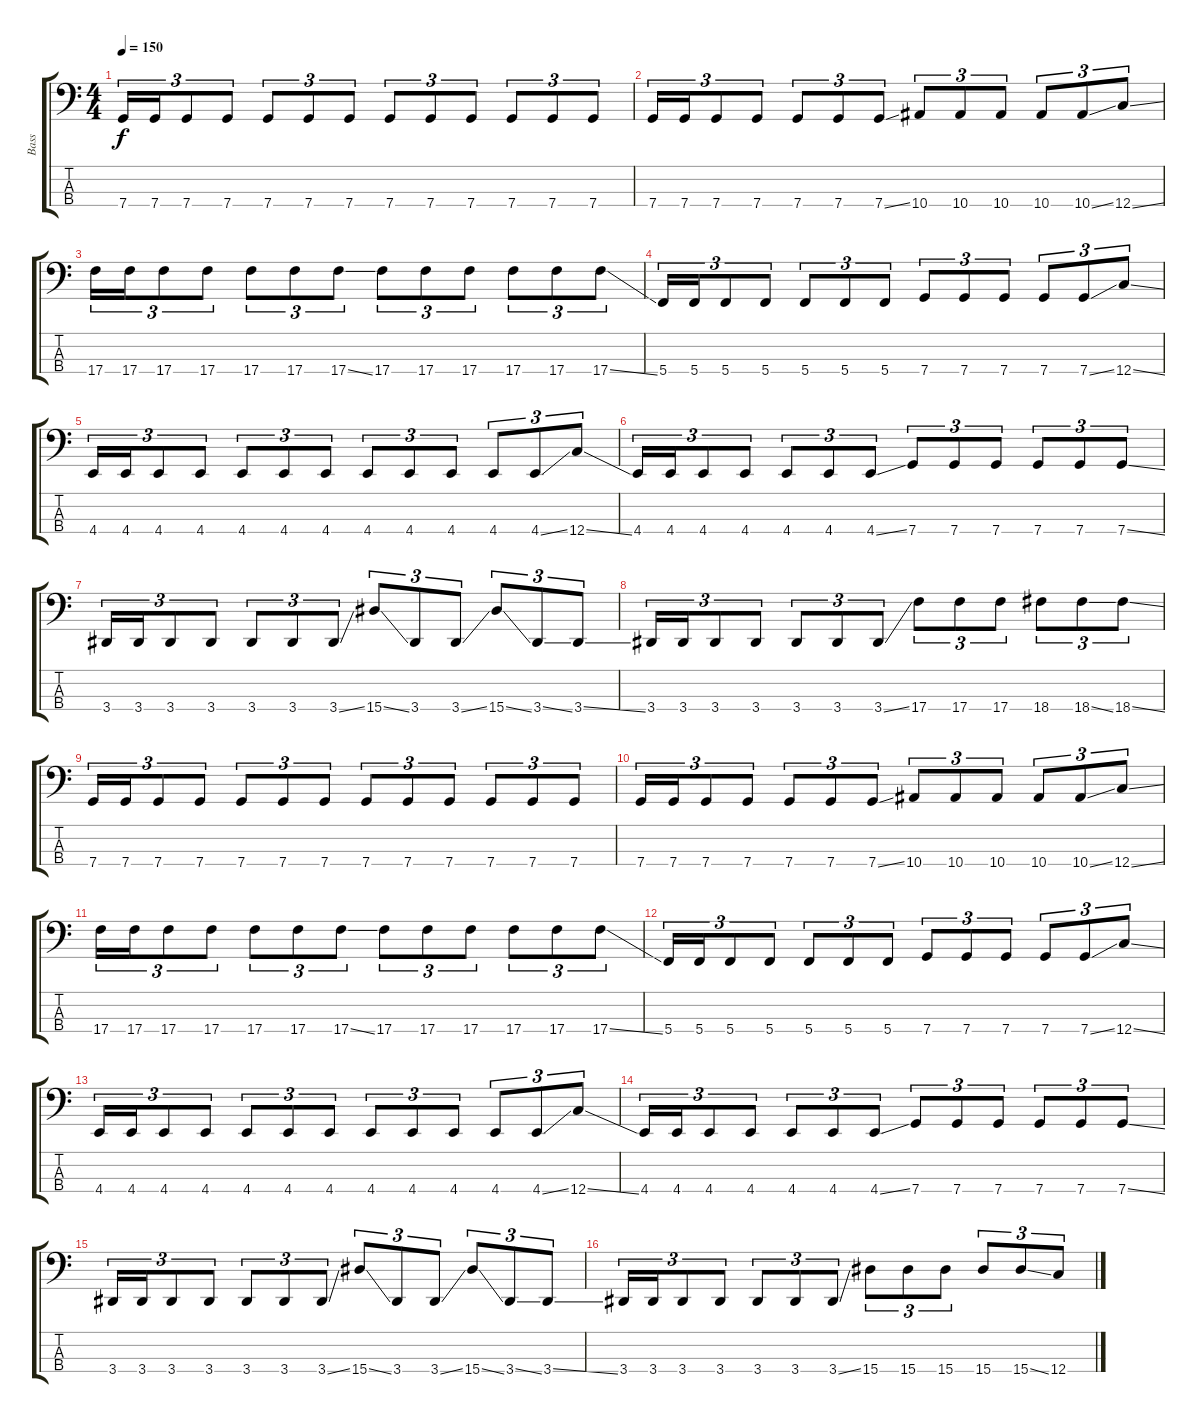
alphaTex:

\track ("Bass" "Bass") {instrument electricbasspick}
\staff {score tabs}
\tuning (F2 C2 G1 C1) {hide}
\ts (4 4)
\tempo 150
\clef f4
\ks c
7.4.16{tu (3 2) dy f} 7.4.16{tu (3 2)} 7.4.8{tu (3 2)} 7.4.8{tu (3 2)} 7.4.8{tu (3 2)} 7.4.8{tu (3 2)} 7.4.8{tu (3 2)} 7.4.8{tu (3 2)} 7.4.8{tu (3 2)} 7.4.8{tu (3 2)} 7.4.8{tu (3 2)} 7.4.8{tu (3 2)} 7.4.8{tu (3 2)} |
7.4.16{tu (3 2)} 7.4.16{tu (3 2)} 7.4.8{tu (3 2)} 7.4.8{tu (3 2)} 7.4.8{tu (3 2)} 7.4.8{tu (3 2)} 7.4{ss}.8{tu (3 2)} 10.4.8{tu (3 2)} 10.4.8{tu (3 2)} 10.4.8{tu (3 2)} 10.4.8{tu (3 2)} 10.4{ss}.8{tu (3 2)} 12.4{ss}.8{tu (3 2)} |
17.4.16{tu (3 2)} 17.4.16{tu (3 2)} 17.4.8{tu (3 2)} 17.4.8{tu (3 2)} 17.4.8{tu (3 2)} 17.4.8{tu (3 2)} 17.4{ss}.8{tu (3 2)} 17.4.8{tu (3 2)} 17.4.8{tu (3 2)} 17.4.8{tu (3 2)} 17.4.8{tu (3 2)} 17.4.8{tu (3 2)} 17.4{ss}.8{tu (3 2)} |
5.4.16{tu (3 2)} 5.4.16{tu (3 2)} 5.4.8{tu (3 2)} 5.4.8{tu (3 2)} 5.4.8{tu (3 2)} 5.4.8{tu (3 2)} 5.4.8{tu (3 2)} 7.4.8{tu (3 2)} 7.4.8{tu (3 2)} 7.4.8{tu (3 2)} 7.4.8{tu (3 2)} 7.4{ss}.8{tu (3 2)} 12.4{ss}.8{tu (3 2)} |
4.4.16{tu (3 2)} 4.4.16{tu (3 2)} 4.4.8{tu (3 2)} 4.4.8{tu (3 2)} 4.4.8{tu (3 2)} 4.4.8{tu (3 2)} 4.4.8{tu (3 2)} 4.4.8{tu (3 2)} 4.4.8{tu (3 2)} 4.4.8{tu (3 2)} 4.4.8{tu (3 2)} 4.4{ss}.8{tu (3 2)} 12.4{ss}.8{tu (3 2)} |
4.4.16{tu (3 2)} 4.4.16{tu (3 2)} 4.4.8{tu (3 2)} 4.4.8{tu (3 2)} 4.4.8{tu (3 2)} 4.4.8{tu (3 2)} 4.4{ss}.8{tu (3 2)} 7.4.8{tu (3 2)} 7.4.8{tu (3 2)} 7.4.8{tu (3 2)} 7.4.8{tu (3 2)} 7.4.8{tu (3 2)} 7.4{ss}.8{tu (3 2)} |
3.4.16{tu (3 2)} 3.4.16{tu (3 2)} 3.4.8{tu (3 2)} 3.4.8{tu (3 2)} 3.4.8{tu (3 2)} 3.4.8{tu (3 2)} 3.4{ss}.8{tu (3 2)} 15.4{ss}.8{tu (3 2)} 3.4.8{tu (3 2)} 3.4{ss}.8{tu (3 2)} 15.4{ss}.8{tu (3 2)} 3.4{ss}.8{tu (3 2)} 3.4{ss}.8{tu (3 2)} |
3.4.16{tu (3 2)} 3.4.16{tu (3 2)} 3.4.8{tu (3 2)} 3.4.8{tu (3 2)} 3.4.8{tu (3 2)} 3.4.8{tu (3 2)} 3.4{ss}.8{tu (3 2)} 17.4.8{tu (3 2)} 17.4.8{tu (3 2)} 17.4.8{tu (3 2)} 18.4.8{tu (3 2)} 18.4{ss}.8{tu (3 2)} 18.4{ss}.8{tu (3 2)} |
7.4.16{tu (3 2)} 7.4.16{tu (3 2)} 7.4.8{tu (3 2)} 7.4.8{tu (3 2)} 7.4.8{tu (3 2)} 7.4.8{tu (3 2)} 7.4.8{tu (3 2)} 7.4.8{tu (3 2)} 7.4.8{tu (3 2)} 7.4.8{tu (3 2)} 7.4.8{tu (3 2)} 7.4.8{tu (3 2)} 7.4.8{tu (3 2)} |
7.4.16{tu (3 2)} 7.4.16{tu (3 2)} 7.4.8{tu (3 2)} 7.4.8{tu (3 2)} 7.4.8{tu (3 2)} 7.4.8{tu (3 2)} 7.4{ss}.8{tu (3 2)} 10.4.8{tu (3 2)} 10.4.8{tu (3 2)} 10.4.8{tu (3 2)} 10.4.8{tu (3 2)} 10.4{ss}.8{tu (3 2)} 12.4{ss}.8{tu (3 2)} |
17.4.16{tu (3 2)} 17.4.16{tu (3 2)} 17.4.8{tu (3 2)} 17.4.8{tu (3 2)} 17.4.8{tu (3 2)} 17.4.8{tu (3 2)} 17.4{ss}.8{tu (3 2)} 17.4.8{tu (3 2)} 17.4.8{tu (3 2)} 17.4.8{tu (3 2)} 17.4.8{tu (3 2)} 17.4.8{tu (3 2)} 17.4{ss}.8{tu (3 2)} |
5.4.16{tu (3 2)} 5.4.16{tu (3 2)} 5.4.8{tu (3 2)} 5.4.8{tu (3 2)} 5.4.8{tu (3 2)} 5.4.8{tu (3 2)} 5.4.8{tu (3 2)} 7.4.8{tu (3 2)} 7.4.8{tu (3 2)} 7.4.8{tu (3 2)} 7.4.8{tu (3 2)} 7.4{ss}.8{tu (3 2)} 12.4{ss}.8{tu (3 2)} |
4.4.16{tu (3 2)} 4.4.16{tu (3 2)} 4.4.8{tu (3 2)} 4.4.8{tu (3 2)} 4.4.8{tu (3 2)} 4.4.8{tu (3 2)} 4.4.8{tu (3 2)} 4.4.8{tu (3 2)} 4.4.8{tu (3 2)} 4.4.8{tu (3 2)} 4.4.8{tu (3 2)} 4.4{ss}.8{tu (3 2)} 12.4{ss}.8{tu (3 2)} |
4.4.16{tu (3 2)} 4.4.16{tu (3 2)} 4.4.8{tu (3 2)} 4.4.8{tu (3 2)} 4.4.8{tu (3 2)} 4.4.8{tu (3 2)} 4.4{ss}.8{tu (3 2)} 7.4.8{tu (3 2)} 7.4.8{tu (3 2)} 7.4.8{tu (3 2)} 7.4.8{tu (3 2)} 7.4.8{tu (3 2)} 7.4{ss}.8{tu (3 2)} |
3.4.16{tu (3 2)} 3.4.16{tu (3 2)} 3.4.8{tu (3 2)} 3.4.8{tu (3 2)} 3.4.8{tu (3 2)} 3.4.8{tu (3 2)} 3.4{ss}.8{tu (3 2)} 15.4{ss}.8{tu (3 2)} 3.4.8{tu (3 2)} 3.4{ss}.8{tu (3 2)} 15.4{ss}.8{tu (3 2)} 3.4{ss}.8{tu (3 2)} 3.4{ss}.8{tu (3 2)} |
3.4.16{tu (3 2)} 3.4.16{tu (3 2)} 3.4.8{tu (3 2)} 3.4.8{tu (3 2)} 3.4.8{tu (3 2)} 3.4.8{tu (3 2)} 3.4{ss}.8{tu (3 2)} 15.4.8{tu (3 2)} 15.4.8{tu (3 2)} 15.4.8{tu (3 2)} 15.4.8{tu (3 2)} 15.4{ss}.8{tu (3 2)} 12.4{ss}.8{tu (3 2)}
